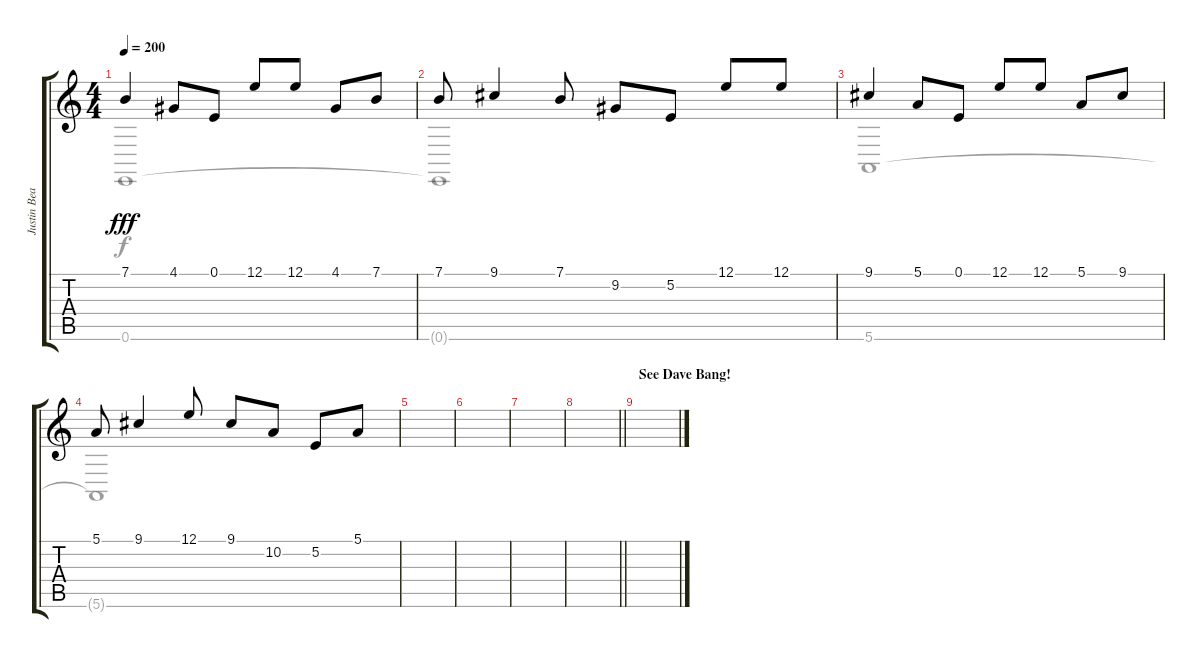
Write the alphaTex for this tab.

\track ("Justin Beaver Clone Brigade" "Justin Bea") {instrument choiraahs bank 1}
\staff {score tabs}
\tuning (E4 B3 G3 D3 A2 E2) {hide}
\voice
\ts (4 4)
\tempo 200
\clef g2
\ks c
7.1.4{dy fff} 4.1.8 0.1.8 12.1.8 12.1.8 4.1.8 7.1.8 |
7.1.8 9.1.4 7.1.8 9.2.8 5.2.8 12.1.8 12.1.8 |
9.1.4 5.1.8 0.1.8 12.1.8 12.1.8 5.1.8 9.1.8 |
5.1.8 9.1.4 12.1.8 9.1.8 10.2.8 5.2.8 5.1.8 |
|
|
|
\barLineRight lightlight
|
\section ("" "See Dave Bang!")
|
|
|
|
|
|
|
\voice
\clef g2
\ottava regular
\simile none
\ks c
0.6.1{dy f} |
0.6{t}.1 |
5.6.1 |
5.6{t}.1 |
|
|
|
\barLineRight lightlight
|
|
|
|
|
|
|
|
